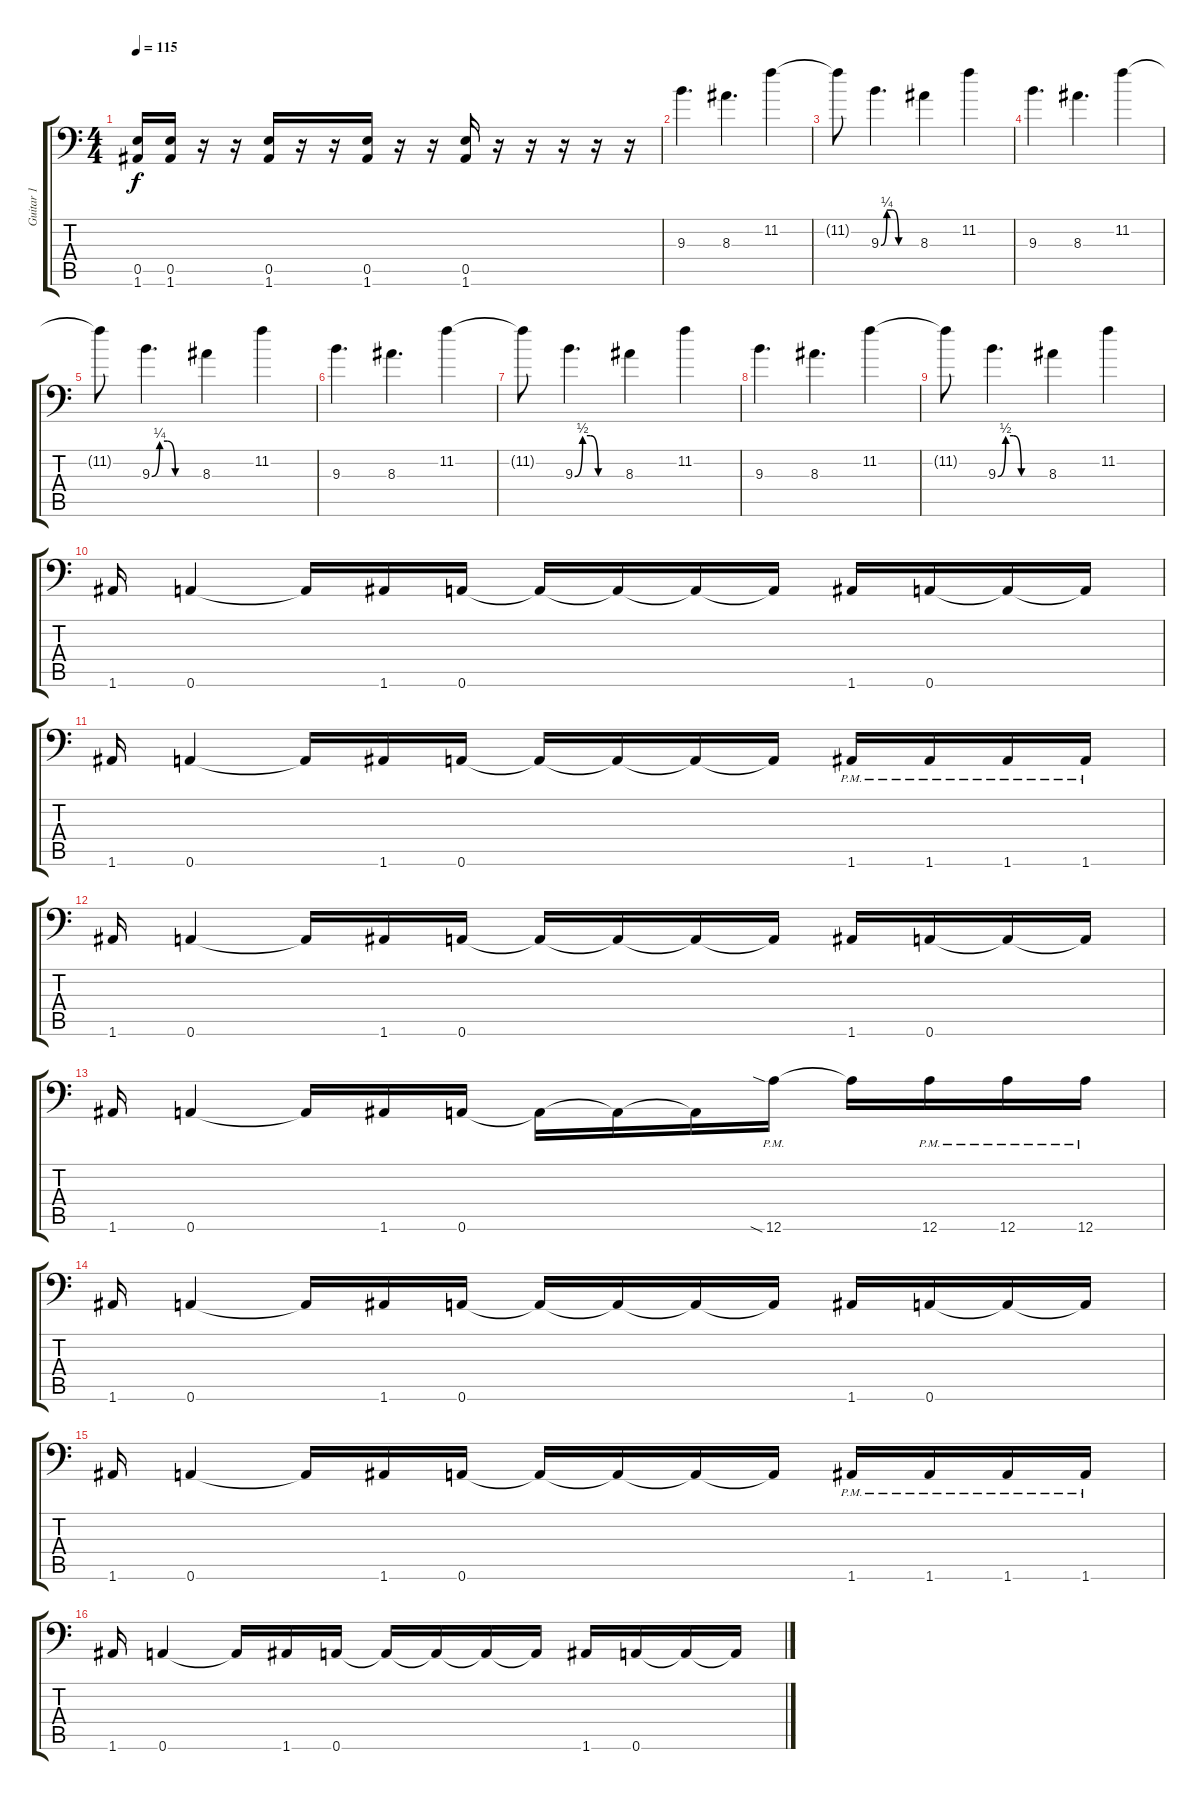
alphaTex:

\track ("Guitar 1" "Guitar 1") {instrument distortionguitar}
\staff {score tabs}
\tuning (B3 Gb3 D3 A2 E2 A1) {hide}
\ts (4 4)
\tempo 115
\clef f4
\ks c
(0.5 1.6).16{dy f} (0.5 1.6).16 r.16 r.16 (0.5 1.6).16 r.16 r.16 (0.5 1.6).16 r.16 r.16 (0.5 1.6).16 r.16 r.16 r.16 r.16 r.16 |
9.3.4{d} 8.3.4{d} 11.2.4 |
11.2{t}.8 9.3{be (custom 0 0 10 1 20 1 30 0 60 0)}.4{d} 8.3.4 11.2.4 |
9.3.4{d} 8.3.4{d} 11.2.4 |
11.2{t}.8 9.3{be (custom 0 0 10 1 20 1 30 0 60 0)}.4{d} 8.3.4 11.2.4 |
9.3.4{d} 8.3.4{d} 11.2.4 |
11.2{t}.8 9.3{be (custom 0 0 10 2 20 2 30 0 60 0)}.4{d} 8.3.4 11.2.4 |
9.3.4{d} 8.3.4{d} 11.2.4 |
11.2{t}.8 9.3{be (custom 0 0 10 2 20 2 30 0 60 0)}.4{d} 8.3.4 11.2.4 |
1.6.16 0.6.4 0.6{t}.16 1.6.16 0.6.16 0.6{t}.16 0.6{t}.16 0.6{t}.16 0.6{t}.16 1.6.16 0.6.16 0.6{t}.16 0.6{t}.16 |
1.6.16 0.6.4 0.6{t}.16 1.6.16 0.6.16 0.6{t}.16 0.6{t}.16 0.6{t}.16 0.6{t}.16 1.6{pm}.16 1.6{pm}.16 1.6{pm}.16 1.6{pm}.16 |
1.6.16 0.6.4 0.6{t}.16 1.6.16 0.6.16 0.6{t}.16 0.6{t}.16 0.6{t}.16 0.6{t}.16 1.6.16 0.6.16 0.6{t}.16 0.6{t}.16 |
1.6.16 0.6.4 0.6{t}.16 1.6.16 0.6.16 0.6{t}.16 0.6{t}.16 0.6{t}.16 12.6{sia pm}.16 12.6{t}.16 12.6{pm}.16 12.6{pm}.16 12.6{pm}.16 |
1.6.16 0.6.4 0.6{t}.16 1.6.16 0.6.16 0.6{t}.16 0.6{t}.16 0.6{t}.16 0.6{t}.16 1.6.16 0.6.16 0.6{t}.16 0.6{t}.16 |
1.6.16 0.6.4 0.6{t}.16 1.6.16 0.6.16 0.6{t}.16 0.6{t}.16 0.6{t}.16 0.6{t}.16 1.6{pm}.16 1.6{pm}.16 1.6{pm}.16 1.6{pm}.16 |
1.6.16 0.6.4 0.6{t}.16 1.6.16 0.6.16 0.6{t}.16 0.6{t}.16 0.6{t}.16 0.6{t}.16 1.6.16 0.6.16 0.6{t}.16 0.6{t}.16
